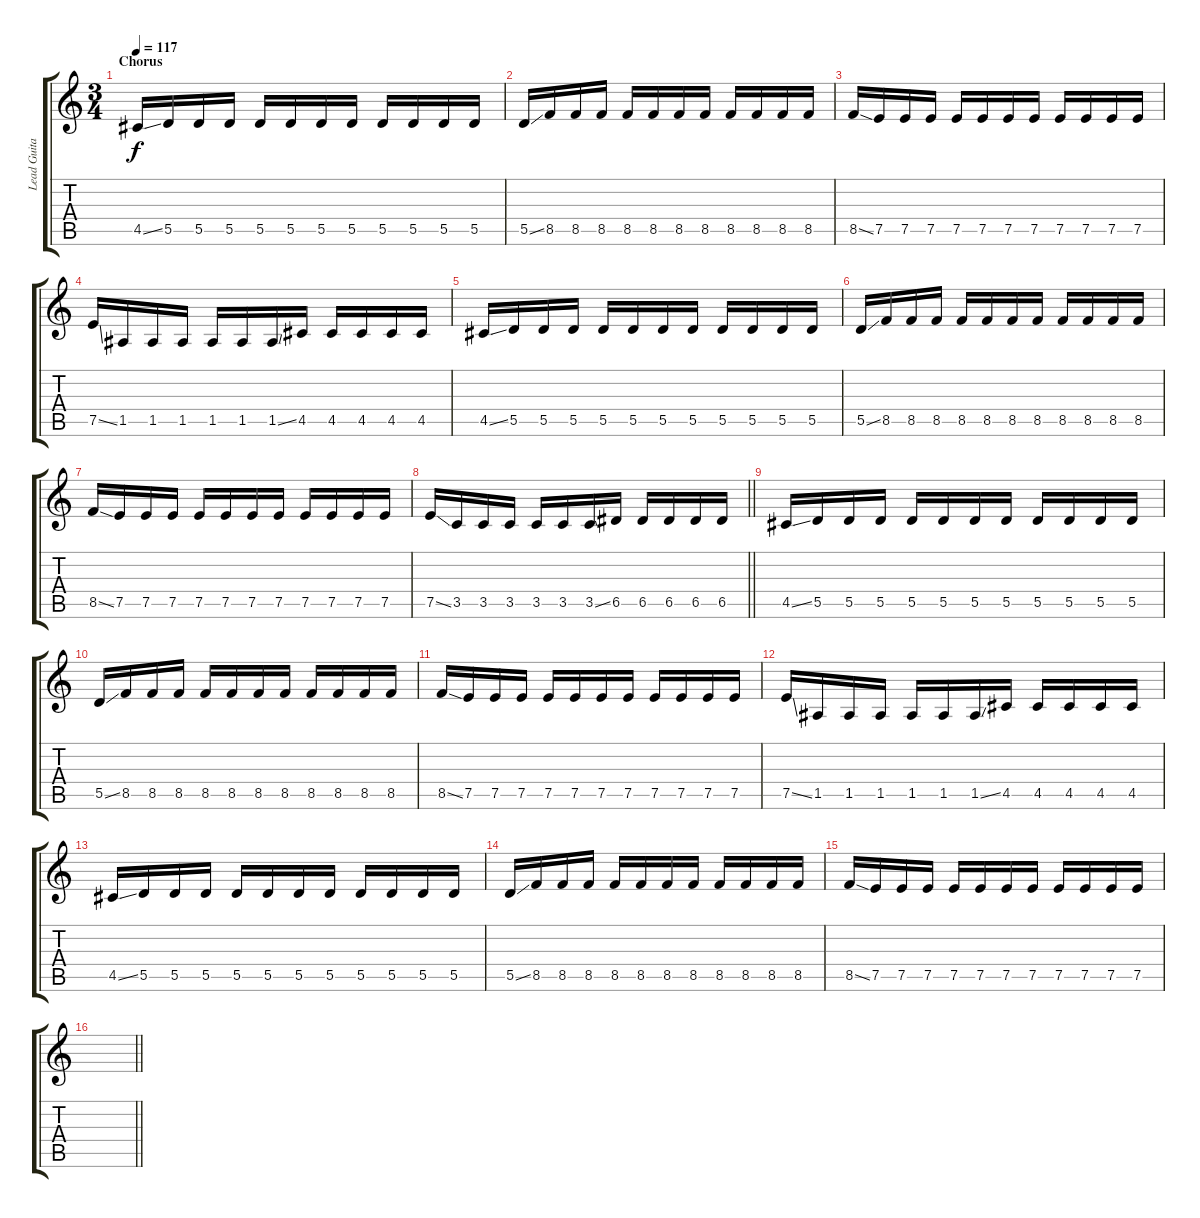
\track ("Lead Guitar" "Lead Guita") {instrument distortionguitar}
\staff {score tabs}
\tuning (E4 B3 G3 D3 A2 D2) {hide}
\ts (3 4)
\section ("" "Chorus")
\tempo 117
\clef g2
\ks c
4.5{ss}.16{dy f} 5.5.16 5.5.16 5.5.16 5.5.16 5.5.16 5.5.16 5.5.16 5.5.16 5.5.16 5.5.16 5.5.16 |
5.5{ss}.16 8.5.16 8.5.16 8.5.16 8.5.16 8.5.16 8.5.16 8.5.16 8.5.16 8.5.16 8.5.16 8.5.16 |
8.5{ss}.16 7.5.16 7.5.16 7.5.16 7.5.16 7.5.16 7.5.16 7.5.16 7.5.16 7.5.16 7.5.16 7.5.16 |
7.5{ss}.16 1.5.16 1.5.16 1.5.16 1.5.16 1.5.16 1.5{ss}.16 4.5.16 4.5.16 4.5.16 4.5.16 4.5.16 |
4.5{ss}.16 5.5.16 5.5.16 5.5.16 5.5.16 5.5.16 5.5.16 5.5.16 5.5.16 5.5.16 5.5.16 5.5.16 |
5.5{ss}.16 8.5.16 8.5.16 8.5.16 8.5.16 8.5.16 8.5.16 8.5.16 8.5.16 8.5.16 8.5.16 8.5.16 |
8.5{ss}.16 7.5.16 7.5.16 7.5.16 7.5.16 7.5.16 7.5.16 7.5.16 7.5.16 7.5.16 7.5.16 7.5.16 |
\barLineRight lightlight
7.5{ss}.16 3.5.16 3.5.16 3.5.16 3.5.16 3.5.16 3.5{ss}.16 6.5.16 6.5.16 6.5.16 6.5.16 6.5.16 |
4.5{ss}.16 5.5.16 5.5.16 5.5.16 5.5.16 5.5.16 5.5.16 5.5.16 5.5.16 5.5.16 5.5.16 5.5.16 |
5.5{ss}.16 8.5.16 8.5.16 8.5.16 8.5.16 8.5.16 8.5.16 8.5.16 8.5.16 8.5.16 8.5.16 8.5.16 |
8.5{ss}.16 7.5.16 7.5.16 7.5.16 7.5.16 7.5.16 7.5.16 7.5.16 7.5.16 7.5.16 7.5.16 7.5.16 |
7.5{ss}.16 1.5.16 1.5.16 1.5.16 1.5.16 1.5.16 1.5{ss}.16 4.5.16 4.5.16 4.5.16 4.5.16 4.5.16 |
4.5{ss}.16 5.5.16 5.5.16 5.5.16 5.5.16 5.5.16 5.5.16 5.5.16 5.5.16 5.5.16 5.5.16 5.5.16 |
5.5{ss}.16 8.5.16 8.5.16 8.5.16 8.5.16 8.5.16 8.5.16 8.5.16 8.5.16 8.5.16 8.5.16 8.5.16 |
8.5{ss}.16 7.5.16 7.5.16 7.5.16 7.5.16 7.5.16 7.5.16 7.5.16 7.5.16 7.5.16 7.5.16 7.5.16 |
\barLineRight lightlight
